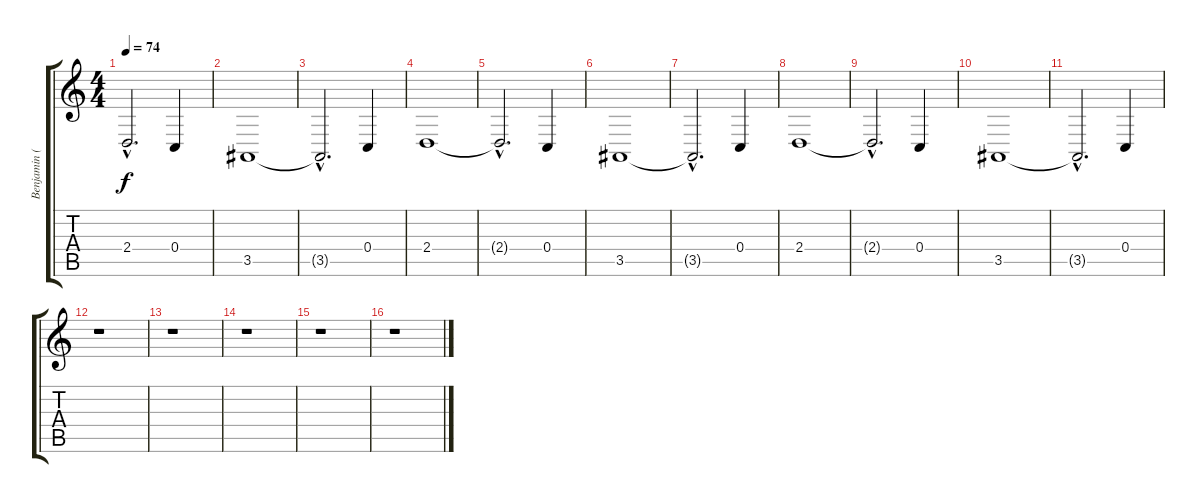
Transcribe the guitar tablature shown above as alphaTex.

\track ("Benjamin (KeybMid)" "Benjamin (") {instrument churchorgan}
\staff {score tabs}
\tuning (D4 A3 F3 C3 G2 D2) {hide}
\ts (4 4)
\tempo 74
\clef g2
\ks c
2.4{hac t}.2{d dy f} 0.4.4 |
3.5.1 |
3.5{hac t}.2{d} 0.4.4 |
2.4.1 |
2.4{hac t}.2{d} 0.4.4 |
3.5.1 |
3.5{hac t}.2{d} 0.4.4 |
2.4.1 |
2.4{hac t}.2{d} 0.4.4 |
3.5.1 |
3.5{hac t}.2{d} 0.4.4 |
r.1 |
r.1 |
r.1 |
r.1 |
r.1
